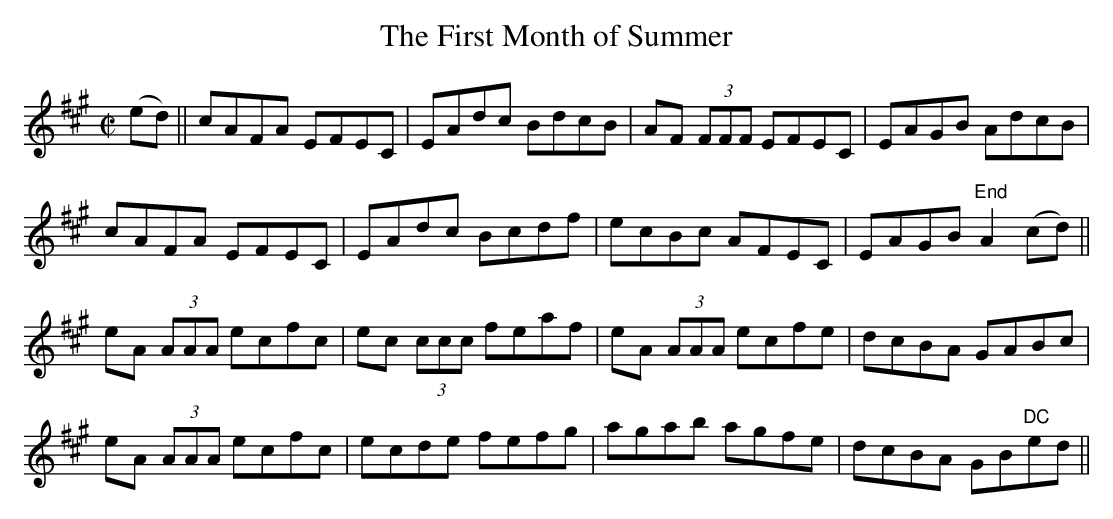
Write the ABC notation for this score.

X:1
T: The First Month of Summer
M: C|
L: 1/8
K: A
(ed)||cAFA EFEC|EAdc BdcB|AF (3FFF EFEC|EAGB AdcB|
cAFA EFEC|EAdc Bcdf|ecBc AFEC|EAGB"End "A2(cd)||
eA (3AAA ecfc|ec (3ccc feaf|eA (3AAA ecfe|dcBA GABc|
eA (3AAA ecfc|ecde fefg|agab agfe|dcBA GB"DC"ed||
